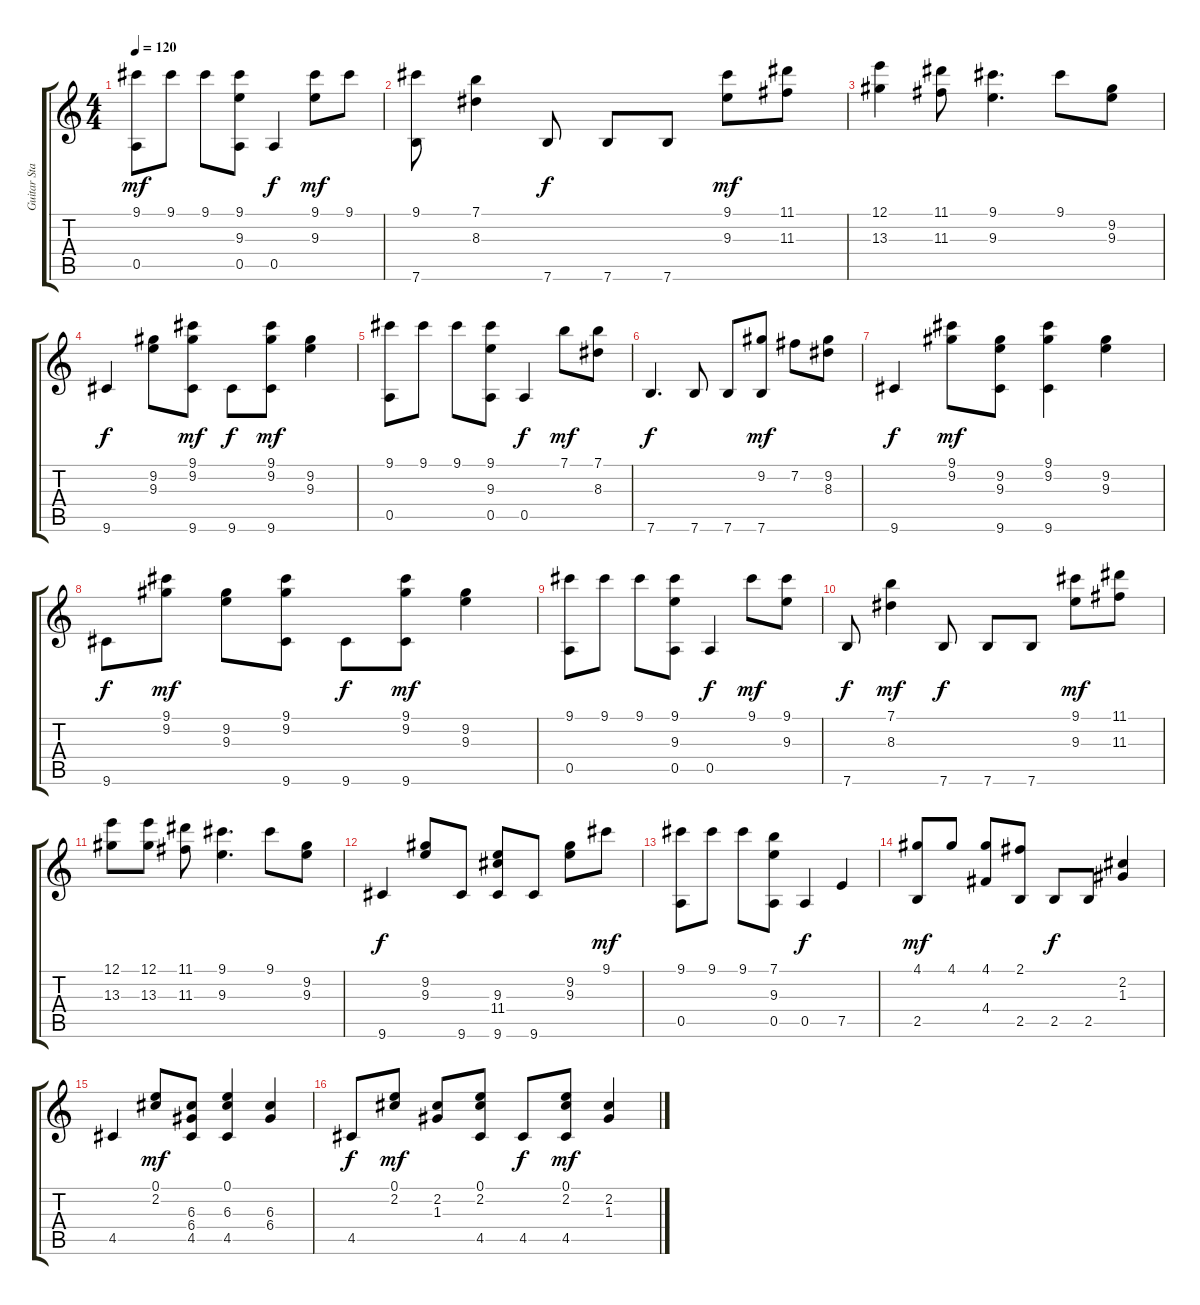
\track ("Guitar Standard" "Guitar Sta") {instrument acousticguitarnylon}
\staff {score tabs}
\tuning (E4 B3 G3 D3 A2 E2) {hide}
\ts (4 4)
\tempo 120
\clef g2
\ks c
(9.1 0.5).8{dy mf} 9.1.8 9.1.8 (9.1 9.3 0.5).8 0.5.4{dy f} (9.1 9.3).8{dy mf} 9.1.8 |
(9.1 7.6).8 (7.1 8.3).4 7.6.8{dy f} 7.6.8 7.6.8 (9.1 9.3).8{dy mf} (11.1 11.3).8 |
(12.1 13.3).4 (11.1 11.3).8 (9.1 9.3).4{d} 9.1.8 (9.2 9.3).8 |
9.6.4{dy f} (9.2 9.3).8 (9.1 9.2 9.6).8{dy mf} 9.6.8{dy f} (9.1 9.2 9.6).8{dy mf} (9.2 9.3).4 |
(9.1 0.5).8 9.1.8 9.1.8 (9.1 9.3 0.5).8 0.5.4{dy f} 7.1.8{dy mf} (7.1 8.3).8 |
7.6.4{d dy f} 7.6.8 7.6.8 (9.2 7.6).8{dy mf} 7.2.8 (9.2 8.3).8 |
9.6.4{dy f} (9.1 9.2).8{dy mf} (9.2 9.3 9.6).8 (9.1 9.2 9.6).4 (9.2 9.3).4 |
9.6.8{dy f} (9.1 9.2).8{dy mf} (9.2 9.3).8 (9.1 9.2 9.6).8 9.6.8{dy f} (9.1 9.2 9.6).8{dy mf} (9.2 9.3).4 |
(9.1 0.5).8 9.1.8 9.1.8 (9.1 9.3 0.5).8 0.5.4{dy f} 9.1.8{dy mf} (9.1 9.3).8 |
7.6.8{dy f} (7.1 8.3).4{dy mf} 7.6.8{dy f} 7.6.8 7.6.8 (9.1 9.3).8{dy mf} (11.1 11.3).8 |
(12.1 13.3).8 (12.1 13.3).8 (11.1 11.3).8 (9.1 9.3).4{d} 9.1.8 (9.2 9.3).8 |
9.6.4{dy f} (9.2 9.3).8 9.6.8 (9.3 11.4 9.6).8 9.6.8 (9.2 9.3).8 9.1.8{dy mf} |
(9.1 0.5).8 9.1.8 9.1.8 (7.1 9.3 0.5).8 0.5.4{dy f} 7.5.4 |
(4.1 2.5).8{dy mf} 4.1.8 (4.1 4.4).8 (2.1 2.5).8 2.5.8{dy f} 2.5.8 (2.2 1.3).4 |
4.5.4 (0.1 2.2).8{dy mf} (6.3 6.4 4.5).8 (0.1 6.3 4.5).4 (6.3 6.4).4 |
4.5.8{dy f} (0.1 2.2).8{dy mf} (2.2 1.3).8 (0.1 2.2 4.5).8 4.5.8{dy f} (0.1 2.2 4.5).8{dy mf} (2.2 1.3).4
